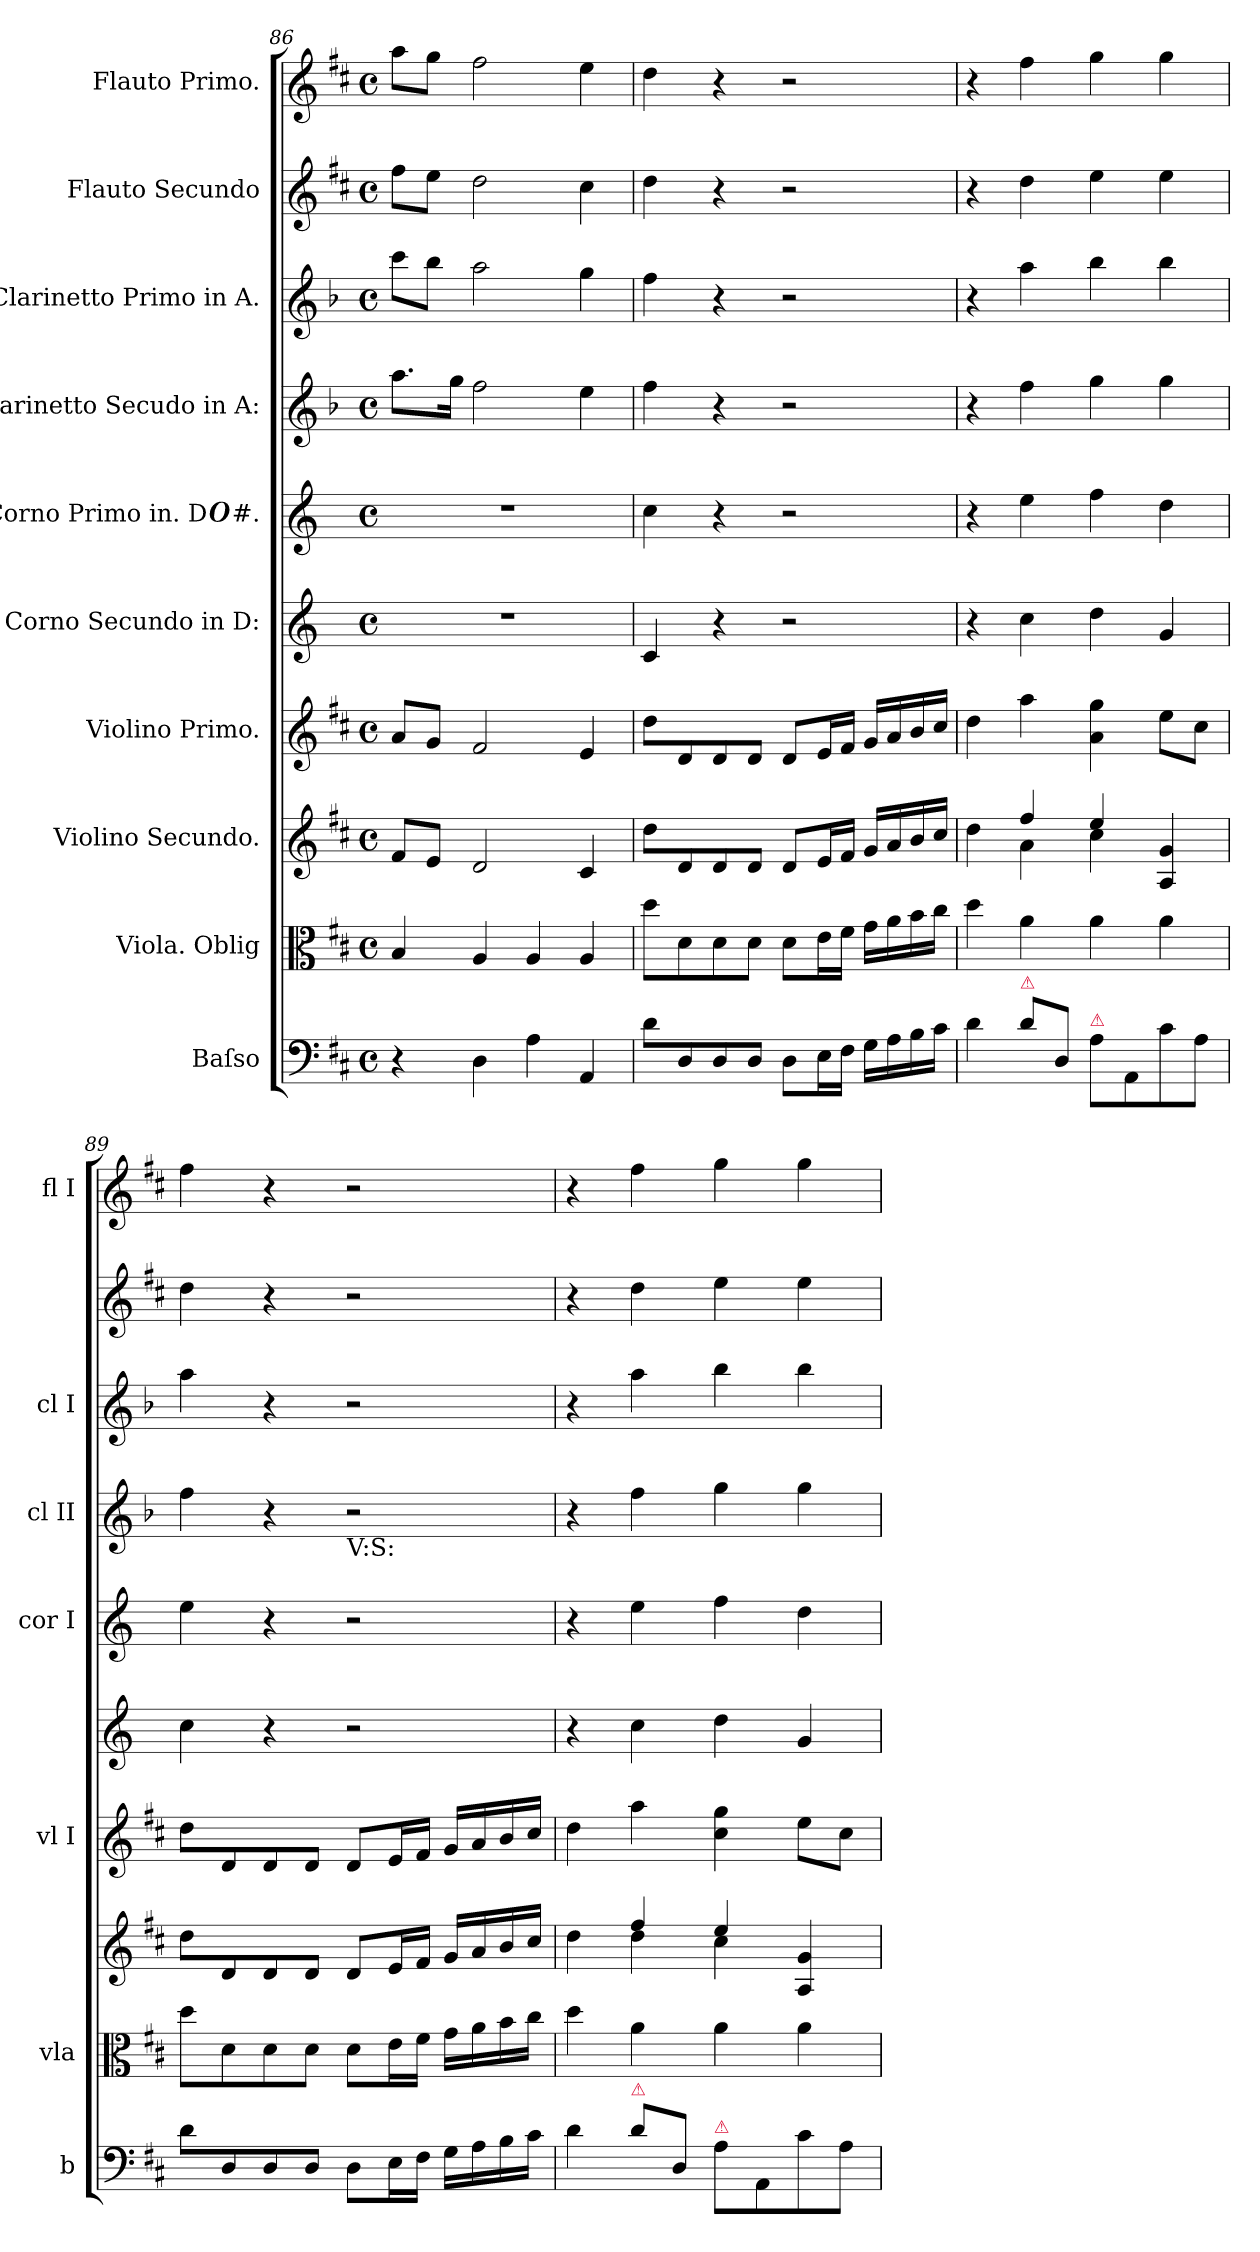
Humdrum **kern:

**kern	**dynam	**kern	**kern	**kern	**kern	**kern	**kern	**kern	**kern	**dynam	**kern	**dynam
*part10	*part10	*part9	*part8	*part7	*part6	*part5	*part4	*part3	*part2	*part2	*part1	*part1
*staff10	*staff10	*staff9	*staff8	*staff7	*staff6	*staff5	*staff4	*staff3	*staff2	*staff2	*staff1	*staff1
*I"Baſso	*	*I"Viola. Oblig	*I"Violino Secundo.	*I"Violino Primo.	*I"Corno Secundo in D:	*I"Corno Primo in. D##.	*I"Clarinetto Secudo in A:	*I"Clarinetto Primo in A.	*I"Flauto Secundo	*	*I"Flauto Primo.	*
*I'b	*	*I'vla	*	*I'vl I	*	*I'cor I	*I'cl II	*I'cl I	*	*	*I'fl I	*
*clefF4	*	*clefC3	*clefG2	*clefG2	*clefG2	*clefG2	*clefG2	*clefG2	*clefG2	*	*clefG2	*
*	*	*	*	*	*ITrd6c10	*ITrd6c10	*ITrd2c3	*ITrd2c3	*	*	*	*
*k[f#c#]	*	*k[f#c#]	*k[f#c#]	*k[f#c#]	*k[f#c#]	*k[f#c#]	*k[f#c#]	*k[f#c#]	*k[f#c#]	*	*k[f#c#]	*
*D:	*	*D:	*D:	*D:	*D:	*D:	*D:	*D:	*D:	*	*D:	*
*M4/4	*	*M4/4	*M4/4	*M4/4	*M4/4	*M4/4	*M4/4	*M4/4	*M4/4	*	*M4/4	*
*met(c)	*	*met(c)	*met(c)	*met(c)	*met(c)	*met(c)	*met(c)	*met(c)	*met(c)	*	*met(c)	*
=86	=86	=86	=86	=86	=86	=86	=86	=86	=86	=86	=86	=86
4r	.	4B/	8f#/L	8a/L	1r	1r	8.ff#\L	8aa\L	8ff#\L	.	8aa\L	.
.	.	.	8e/J	8g/J	.	.	.	8gg\J	8ee\J	.	8gg\J	.
.	.	.	.	.	.	.	16ee\Jk	.	.	.	.	.
4D\	.	4A/	2d/	2f#/	.	.	2dd\	2ff#\	2dd\	.	2ff#\	.
4A\	.	4A/	.	.	.	.	.	.	.	.	.	.
4AA/	.	4A/	4c#/	4e/	.	.	4cc#\	4ee\	4cc#\	.	4ee\	.
=87	=87	=87	=87	=87	=87	=87	=87	=87	=87	=87	=87	=87
8d\L	for&colon;	8dd\L	8dd\L	8dd\L	4D/	4d\	4dd\	4dd\	4dd\	.	4dd\	.
8D/	.	8d\	8d/	8d/	.	.	.	.	.	.	.	.
8D/	.	8d\	8d/	8d/	4r	4r	4r	4r	4r	.	4r	.
8D/J	.	8d\J	8d/J	8d/J	.	.	.	.	.	.	.	.
8D\L	.	8d\L	8d/L	8d/L	2r	2r	2r	2r	2r	.	2r	.
16E\L	.	16e\L	16e/L	16e/L	.	.	.	.	.	.	.	.
16F#\JJ	.	16f#\JJ	16f#/JJ	16f#/JJ	.	.	.	.	.	.	.	.
16G\LL	.	16g\LL	16g/LL	16g/LL	.	.	.	.	.	.	.	.
16A\	.	16a\	16a/	16a/	.	.	.	.	.	.	.	.
16B\	.	16b\	16b/	16b/	.	.	.	.	.	.	.	.
16c#\JJ	.	16cc#\JJ	16cc#/JJ	16cc#/JJ	.	.	.	.	.	.	.	.
=88	=88	=88	=88	=88	=88	=88	=88	=88	=88	=88	=88	=88
*	*	*	*^	*	*	*	*	*	*	*	*	*
4d\	.	4dd\	4dd\	4ryy	4dd\	4r	4r	4r	4r	4r	.	4r	.
!LO:TX:a:color=crimson:t=⚠	!	!	!	!	!	!	!	!	!	!	!	!	!
8d\L	.	4a\	4ff#/	4a\	4aa\	4d\	4f#\	4dd\	4ff#\	4dd\	fo	4ff#\	for
8D/J	.	.	.	.	.	.	.	.	.	.	.	.	.
!LO:TX:a:color=crimson:t=⚠	!	!	!	!	!	!	!	!	!	!	!	!	!
8A\L	.	4a\	4ee/	4cc#\	4a\ 4gg\	4e\	4g\	4ee\	4gg\	4ee\	.	4gg\	.
8AA/	.	.	.	.	.	.	.	.	.	.	.	.	.
8c#\	.	4a\	4A/ 4g/	4ryy	8ee\L	4A/	4e\	4ee\	4gg\	4ee\	.	4gg\	.
8A\J	.	.	.	.	8cc#\J	.	.	.	.	.	.	.	.
*	*	*	*v	*v	*	*	*	*	*	*	*	*	*
=89	=89	=89	=89	=89	=89	=89	=89	=89	=89	=89	=89	=89
8d\L	.	8dd\L	8dd\L	8dd\L	4d\	4f#\	4dd\	4ff#\	4dd\	.	4ff#\	.
8D/	.	8d\	8d/	8d/	.	.	.	.	.	.	.	.
8D/	.	8d\	8d/	8d/	4r	4r	4r	4r	4r	.	4r	.
8D/J	.	8d\J	8d/J	8d/J	.	.	.	.	.	.	.	.
!	!	!	!	!	!	!	!LO:TX:b:t=V&colon;S&colon;	!	!	!	!	!
8D\L	.	8d\L	8d/L	8d/L	2r	2r	2r	2r	2r	.	2r	.
16E\L	.	16e\L	16e/L	16e/L	.	.	.	.	.	.	.	.
16F#\JJ	.	16f#\JJ	16f#/JJ	16f#/JJ	.	.	.	.	.	.	.	.
16G\LL	.	16g\LL	16g/LL	16g/LL	.	.	.	.	.	.	.	.
16A\	.	16a\	16a/	16a/	.	.	.	.	.	.	.	.
16B\	.	16b\	16b/	16b/	.	.	.	.	.	.	.	.
16c#\JJ	.	16cc#\JJ	16cc#/JJ	16cc#/JJ	.	.	.	.	.	.	.	.
=90	=90	=90	=90	=90	=90	=90	=90	=90	=90	=90	=90	=90
*	*	*	*^	*	*	*	*	*	*	*	*	*
4d\	.	4dd\	4dd\	4ryy	4dd\	4r	4r	4r	4r	4r	.	4r	.
!LO:TX:a:color=crimson:t=⚠	!	!	!	!	!	!	!	!	!	!	!	!	!
8d\L	.	4a\	4ff#/	4dd\	4aa\	4d\	4f#\	4dd\	4ff#\	4dd\	.	4ff#\	.
8D/J	.	.	.	.	.	.	.	.	.	.	.	.	.
!LO:TX:a:color=crimson:t=⚠	!	!	!	!	!	!	!	!	!	!	!	!	!
8A\L	.	4a\	4ee/	4cc#\	4cc#\ 4gg\	4e\	4g\	4ee\	4gg\	4ee\	.	4gg\	.
8AA/	.	.	.	.	.	.	.	.	.	.	.	.	.
8c#\	.	4a\	4A/ 4g/	4ryy	8ee\L	4A/	4e\	4ee\	4gg\	4ee\	.	4gg\	.
8A\J	.	.	.	.	8cc#\J	.	.	.	.	.	.	.	.
*	*	*	*v	*v	*	*	*	*	*	*	*	*	*
=	=	=	=	=	=	=	=	=	=	=	=	=
*-	*-	*-	*-	*-	*-	*-	*-	*-	*-	*-	*-	*-
